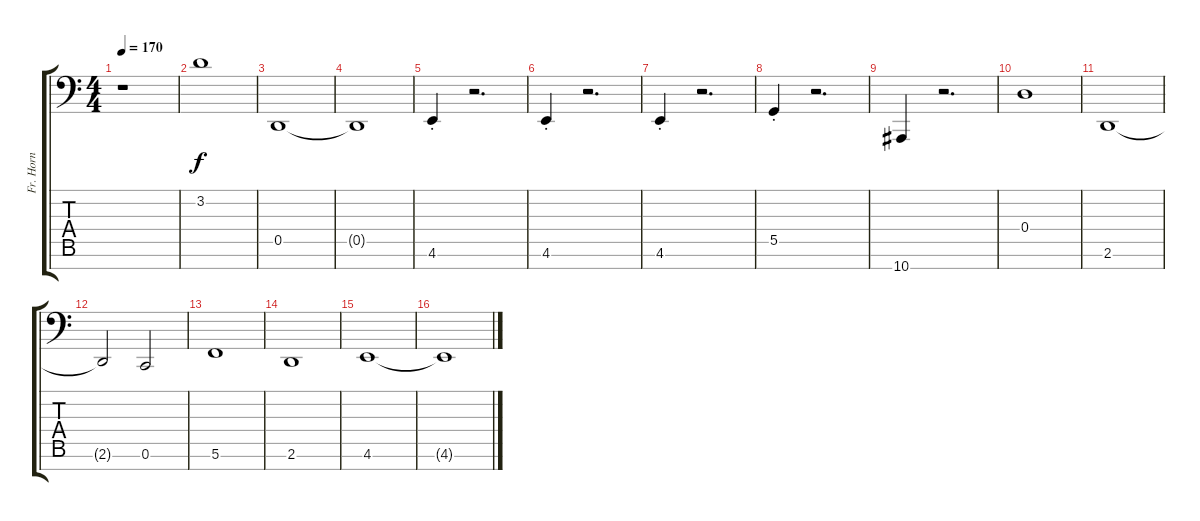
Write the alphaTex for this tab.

\track ("Fr. Horn" "Fr. Horn") {instrument frenchhorn}
\staff {score tabs}
\tuning (E4 B3 G3 D3 D2 C2 C1) {hide}
\ts (4 4)
\tempo 170
\clef f4
\ks c
r.1{dy f} |
3.2.1 |
0.5.1 |
0.5{t}.1 |
4.6{st}.4 r.2{d} |
4.6{st}.4 r.2{d} |
4.6{st}.4 r.2{d} |
5.5{st}.4 r.2{d} |
10.7.4 r.2{d} |
0.4.1 |
2.6.1 |
2.6{t}.2 0.6.2 |
5.6.1 |
2.6.1 |
4.6.1 |
4.6{t}.1
